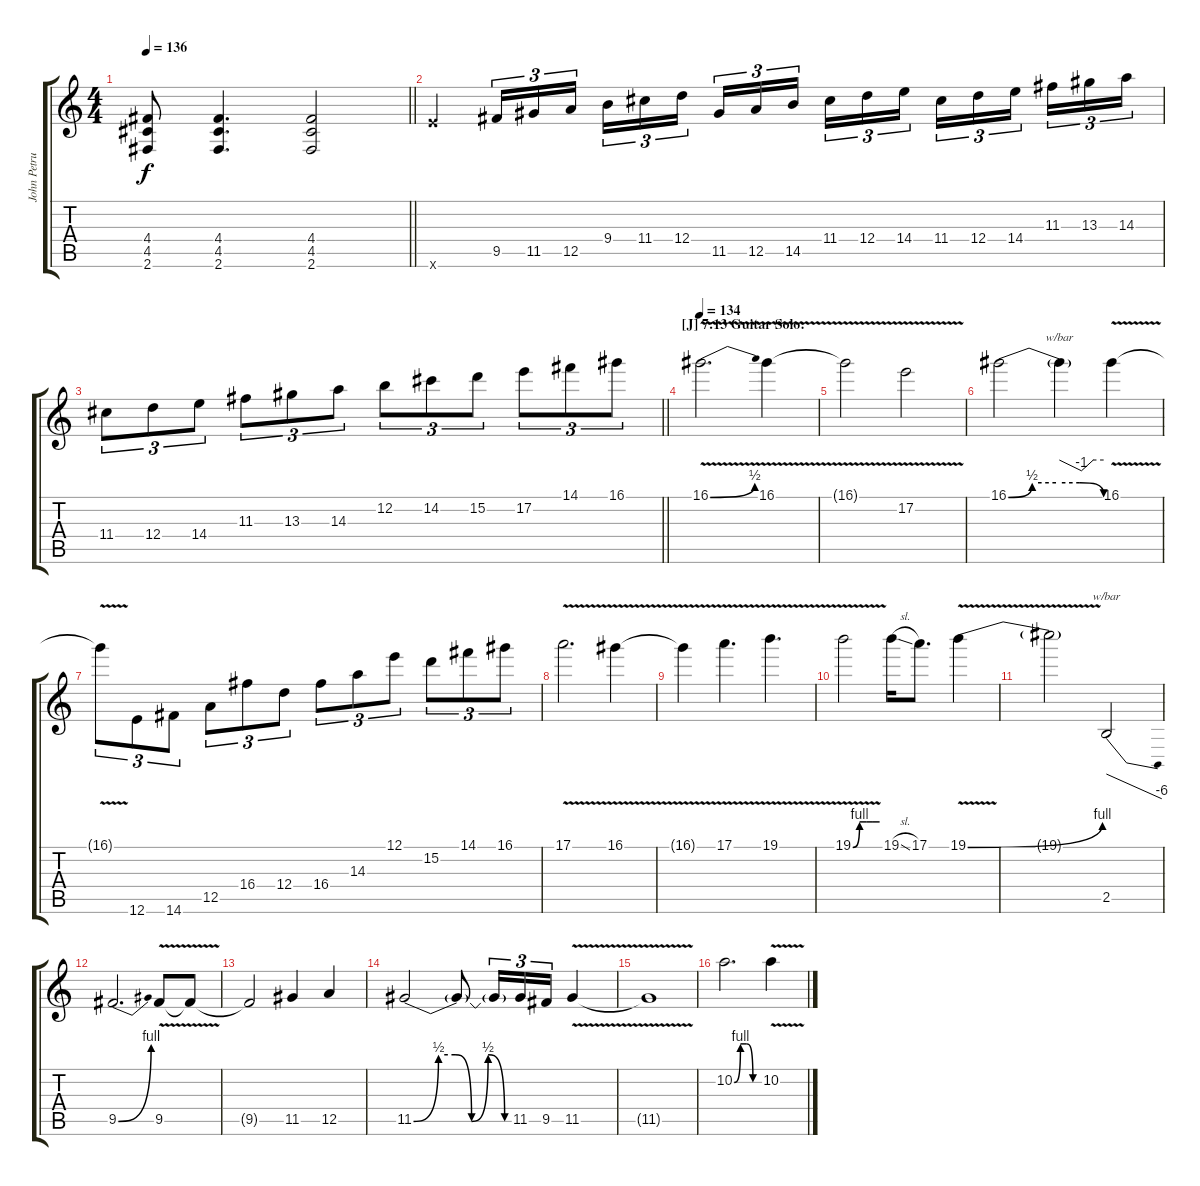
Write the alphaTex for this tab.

\track ("John Petrucci - Guitar" "John Petru") {instrument distortionguitar}
\staff {score tabs}
\tuning (E4 B3 G3 D3 A2 E2) {hide}
\ts (4 4)
\tempo 136
\clef g2
\barLineRight lightlight
\ks c
(4.4{t} 4.5{t} 2.6{t}).8{dy f} (4.4 4.5 2.6).4{d} (4.4 4.5 2.6).2 |
12.6{x}.4 9.5.16{tu (3 2)} 11.5.16{tu (3 2)} 12.5.16{tu (3 2) beam splitsecondary} 9.4.16{tu (3 2)} 11.4.16{tu (3 2)} 12.4.16{tu (3 2)} 11.5.16{tu (3 2)} 12.5.16{tu (3 2)} 14.5.16{tu (3 2) beam splitsecondary} 11.4.16{tu (3 2)} 12.4.16{tu (3 2)} 14.4.16{tu (3 2)} 11.4.16{tu (3 2)} 12.4.16{tu (3 2)} 14.4.16{tu (3 2) beam splitsecondary} 11.3.16{tu (3 2)} 13.3.16{tu (3 2)} 14.3.16{tu (3 2)} |
\barLineRight lightlight
11.4.8{tu (3 2)} 12.4.8{tu (3 2)} 14.4.8{tu (3 2)} 11.3.8{tu (3 2)} 13.3.8{tu (3 2)} 14.3.8{tu (3 2)} 12.2.8{tu (3 2)} 14.2.8{tu (3 2)} 15.2.8{tu (3 2)} 17.2.8{tu (3 2)} 14.1.8{tu (3 2)} 16.1.8{tu (3 2)} |
\section ("" "[J] 7:13 Guitar Solo:")
\tempo 134
16.1{be (bend 0 0 60 2) v}.2{d} 16.1{v}.4 |
16.1{v t}.2 17.2{v}.2 |
16.1{be (custom 0 0 15 2 30 2 45 2 60 0)}.2 16.1{t}.4{tbe (custom default 0 0 30 -4 46 0 60 0)} 16.1{v}.4 |
16.1{t}.8{tu (3 2)} 12.6.8{tu (3 2)} 14.6.8{tu (3 2)} 12.5.8{tu (3 2)} 16.4.8{tu (3 2)} 12.4.8{tu (3 2)} 16.4.8{tu (3 2)} 14.3.8{tu (3 2)} 12.1.8{tu (3 2)} 15.2.8{tu (3 2)} 14.1.8{tu (3 2)} 16.1.8{tu (3 2)} |
17.1{v}.2{d} 16.1{v}.4 |
16.1{v t}.4 17.1{v}.4{d} 19.1{v}.4{d} |
19.1{be (custom 0 0 15 4 30 4 45 4 60 4) v}.2 19.1{sl}.16 17.1.8{d} 19.1{be (bend 0 0 60 4) v}.4 |
19.1{t}.2 2.5.2{tbe (dive default 0 0 60 -24)} |
9.5{be (bend 0 0 60 4)}.2{d} 9.5{v}.8 9.5{t}.8 |
9.5{t}.2 11.5.4 12.5.4 |
11.5{be (custom 0 0 15 2 25 2 35 0 45 2 55 0 60 0)}.2 11.5{t}.8 11.5{t}.16{tu (3 2)} 11.5.16{tu (3 2)} 9.5.16{tu (3 2)} 11.5{v}.4 |
11.5{v t}.1 |
10.2{be (custom 0 0 15 4 30 4 45 0 60 0)}.2{d} 10.2{v}.4
